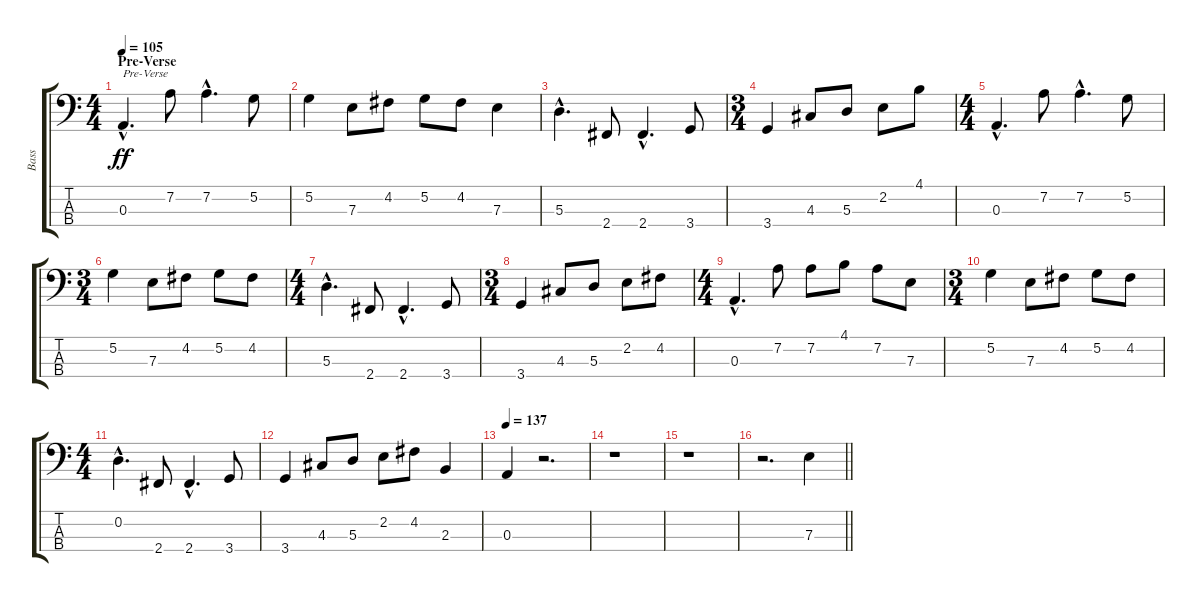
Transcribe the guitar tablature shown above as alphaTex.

\track ("Bass" "Bass") {instrument electricbasspick}
\staff {score tabs}
\tuning (G2 D2 A1 E1) {hide}
\ts (4 4)
\section ("" "Pre-Verse")
\tempo 105
\clef f4
\ks c
0.3{hac}.4{d txt "Pre-Verse" dy ff instrument electricbasspick} 7.2.8 7.2{hac}.4{d} 5.2.8 |
5.2.4 7.3.8 4.2.8 5.2.8 4.2.8 7.3.4 |
5.3{hac}.4{d} 2.4.8 2.4{hac}.4{d} 3.4.8 |
\ts (3 4)
3.4.4 4.3.8 5.3.8 2.2.8 4.1.8 |
\ts (4 4)
0.3{hac}.4{d} 7.2.8 7.2{hac}.4{d} 5.2.8 |
\ts (3 4)
5.2.4 7.3.8 4.2.8 5.2.8 4.2.8 |
\ts (4 4)
5.3{hac}.4{d} 2.4.8 2.4{hac}.4{d} 3.4.8 |
\ts (3 4)
3.4.4 4.3.8 5.3.8 2.2.8 4.2.8 |
\ts (4 4)
0.3{hac}.4{d} 7.2.8 7.2.8 4.1.8 7.2.8 7.3.8 |
\ts (3 4)
5.2.4 7.3.8 4.2.8 5.2.8 4.2.8 |
\ts (4 4)
0.2{hac}.4{d} 2.4.8 2.4{hac}.4{d} 3.4.8 |
3.4.4 4.3.8 5.3.8 2.2.8 4.2.8 2.3.4 |
\tempo 137
0.3.4 r.2{d} |
r.1 |
r.1 |
\barLineRight lightlight
r.2{d} 7.3.4
